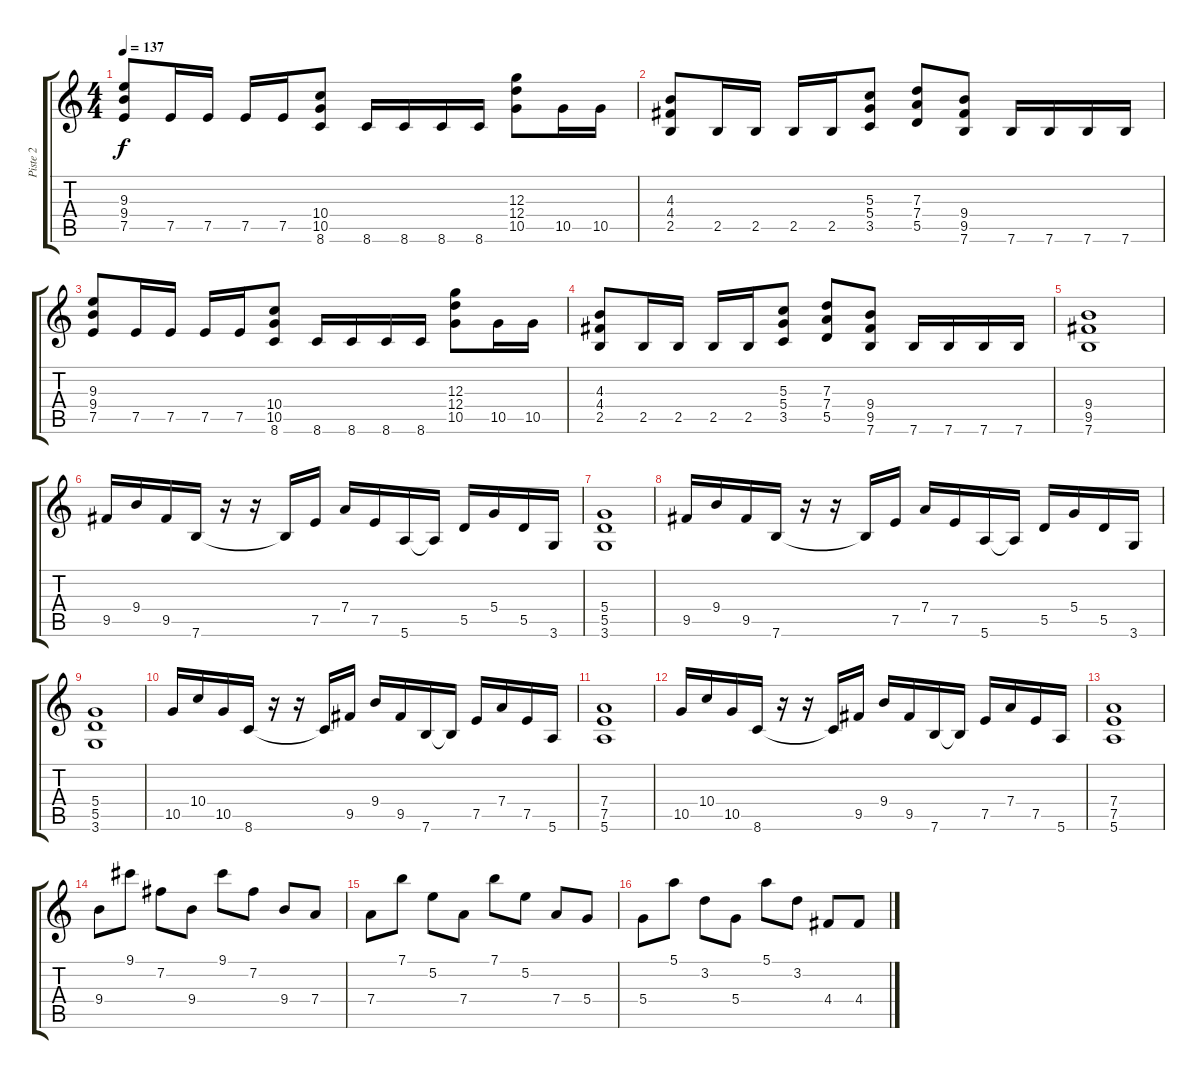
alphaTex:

\track ("Piste 2" "Piste 2") {instrument distortionguitar}
\staff {score tabs}
\tuning (E4 B3 G3 D3 A2 E2) {hide}
\ts (4 4)
\tempo 137
\clef g2
\ks c
(9.3 9.4 7.5).8{dy f} 7.5.16 7.5.16 7.5.16 7.5.16 (10.4 10.5 8.6).8 8.6.16 8.6.16 8.6.16 8.6.16 (12.3 12.4 10.5).8 10.5.16 10.5.16 |
(4.3 4.4 2.5).8 2.5.16 2.5.16 2.5.16 2.5.16 (5.3 5.4 3.5).8 (7.3 7.4 5.5).8 (9.4 9.5 7.6).8 7.6.16 7.6.16 7.6.16 7.6.16 |
(9.3 9.4 7.5).8 7.5.16 7.5.16 7.5.16 7.5.16 (10.4 10.5 8.6).8 8.6.16 8.6.16 8.6.16 8.6.16 (12.3 12.4 10.5).8 10.5.16 10.5.16 |
(4.3 4.4 2.5).8 2.5.16 2.5.16 2.5.16 2.5.16 (5.3 5.4 3.5).8 (7.3 7.4 5.5).8 (9.4 9.5 7.6).8 7.6.16 7.6.16 7.6.16 7.6.16 |
(9.4 9.5 7.6).1 |
9.5.16 9.4.16 9.5.16 7.6.16 r.16 r.16 7.6{t}.16 7.5.16 7.4.16 7.5.16 5.6.16 5.6{t}.16 5.5.16 5.4.16 5.5.16 3.6.16 |
(5.4 5.5 3.6).1 |
9.5.16 9.4.16 9.5.16 7.6.16 r.16 r.16 7.6{t}.16 7.5.16 7.4.16 7.5.16 5.6.16 5.6{t}.16 5.5.16 5.4.16 5.5.16 3.6.16 |
(5.4 5.5 3.6).1 |
10.5.16 10.4.16 10.5.16 8.6.16 r.16 r.16 8.6{t}.16 9.5.16 9.4.16 9.5.16 7.6.16 7.6{t}.16 7.5.16 7.4.16 7.5.16 5.6.16 |
(7.4 7.5 5.6).1 |
10.5.16 10.4.16 10.5.16 8.6.16 r.16 r.16 8.6{t}.16 9.5.16 9.4.16 9.5.16 7.6.16 7.6{t}.16 7.5.16 7.4.16 7.5.16 5.6.16 |
(7.4 7.5 5.6).1 |
9.4.8 9.1.8 7.2.8 9.4.8 9.1.8 7.2.8 9.4.8 7.4.8 |
7.4.8 7.1.8 5.2.8 7.4.8 7.1.8 5.2.8 7.4.8 5.4.8 |
5.4.8 5.1.8 3.2.8 5.4.8 5.1.8 3.2.8 4.4.8 4.4.8
